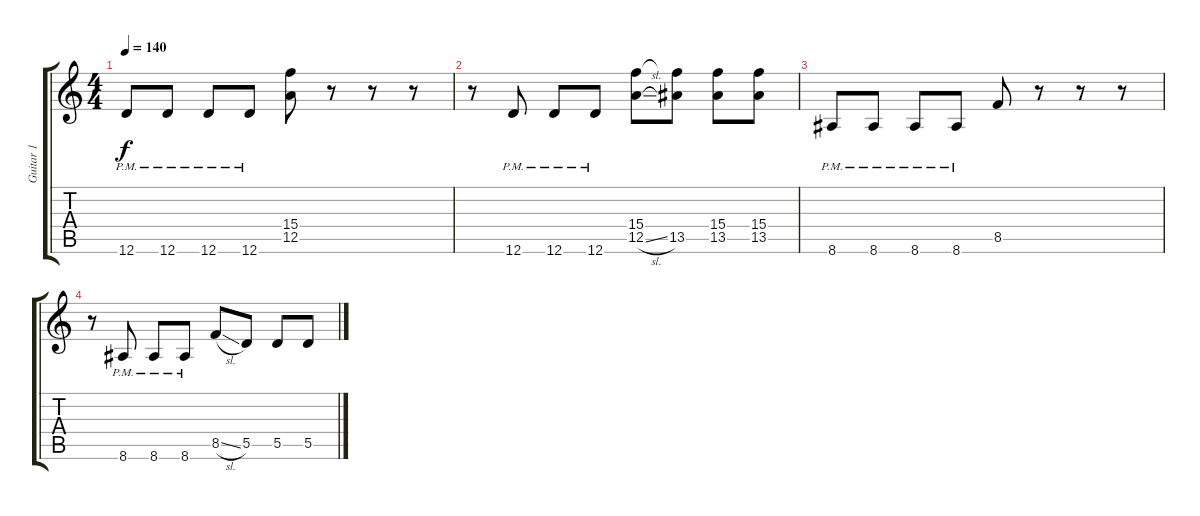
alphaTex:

\track ("Guitar 1" "Guitar 1") {instrument distortionguitar}
\staff {score tabs}
\tuning (E4 B3 G3 D3 A2 D2) {hide}
\ts (4 4)
\tempo 140
\clef g2
\ks c
12.6{pm}.8{dy f} 12.6{pm}.8 12.6{pm}.8 12.6{pm}.8 (15.4 12.5).8 r.8 r.8 r.8 |
r.8 12.6{pm}.8 12.6{pm}.8 12.6{pm}.8 (15.4 12.5{sl}).8 (15.4{t} 13.5).8 (15.4 13.5).8 (15.4 13.5).8 |
8.6{pm}.8 8.6{pm}.8 8.6{pm}.8 8.6{pm}.8 8.5.8 r.8 r.8 r.8 |
r.8 8.6{pm}.8 8.6{pm}.8 8.6{pm}.8 8.5{sl}.8 5.5.8 5.5.8 5.5.8
